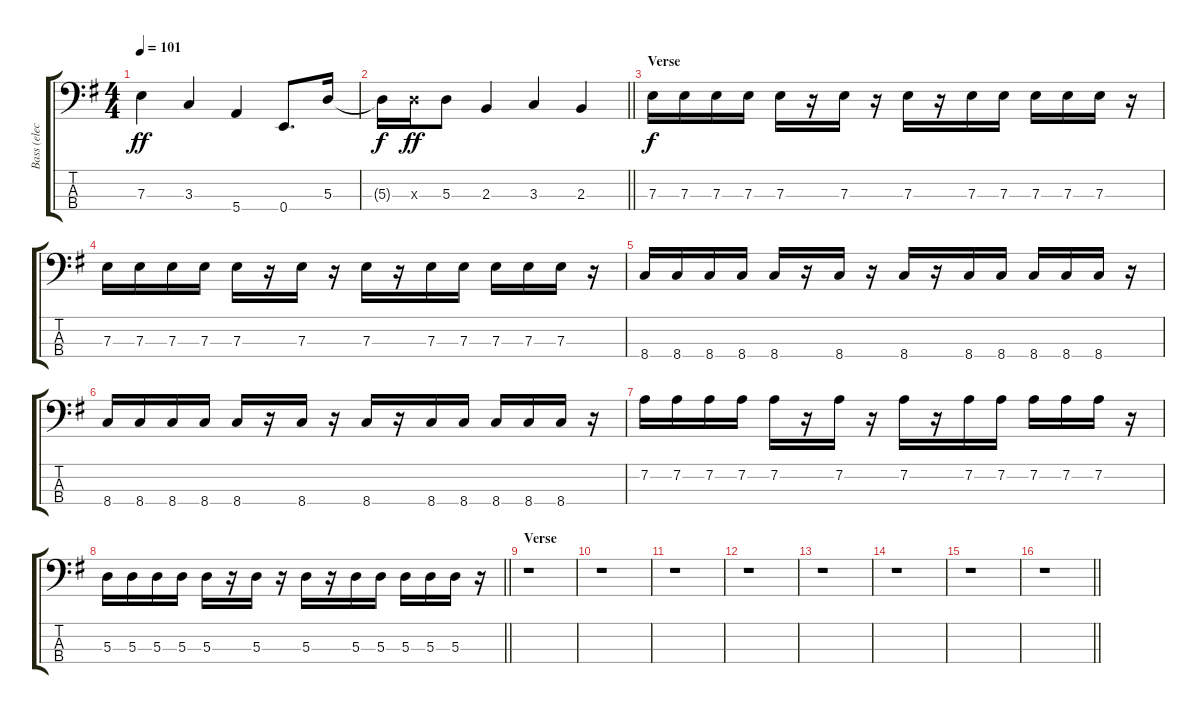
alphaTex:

\track ("Bass (elec.)" "Bass (elec") {instrument electricbassfinger}
\staff {score tabs}
\tuning (G2 D2 A1 E1) {hide}
\ts (4 4)
\tempo 101
\clef f4
\ks eminor
7.3.4{dy ff} 3.3.4 5.4.4 0.4.8{d} 5.3.16 |
\barLineRight lightlight
5.3{t}.16{dy f} 5.3{x}.16{dy ff} 5.3.8 2.3.4 3.3.4 2.3.4 |
\section ("" "Verse")
7.3.16{dy f} 7.3.16 7.3.16 7.3.16 7.3.16 r.16 7.3.16 r.16 7.3.16 r.16 7.3.16 7.3.16 7.3.16 7.3.16 7.3.16 r.16 |
7.3.16 7.3.16 7.3.16 7.3.16 7.3.16 r.16 7.3.16 r.16 7.3.16 r.16 7.3.16 7.3.16 7.3.16 7.3.16 7.3.16 r.16 |
8.4.16 8.4.16 8.4.16 8.4.16 8.4.16 r.16 8.4.16 r.16 8.4.16 r.16 8.4.16 8.4.16 8.4.16 8.4.16 8.4.16 r.16 |
8.4.16 8.4.16 8.4.16 8.4.16 8.4.16 r.16 8.4.16 r.16 8.4.16 r.16 8.4.16 8.4.16 8.4.16 8.4.16 8.4.16 r.16 |
7.2.16 7.2.16 7.2.16 7.2.16 7.2.16 r.16 7.2.16 r.16 7.2.16 r.16 7.2.16 7.2.16 7.2.16 7.2.16 7.2.16 r.16 |
\barLineRight lightlight
5.3.16 5.3.16 5.3.16 5.3.16 5.3.16 r.16 5.3.16 r.16 5.3.16 r.16 5.3.16 5.3.16 5.3.16 5.3.16 5.3.16 r.16 |
\section ("" "Verse")
r.1 |
r.1 |
r.1 |
r.1 |
r.1 |
r.1 |
r.1 |
\barLineRight lightlight
r.1
